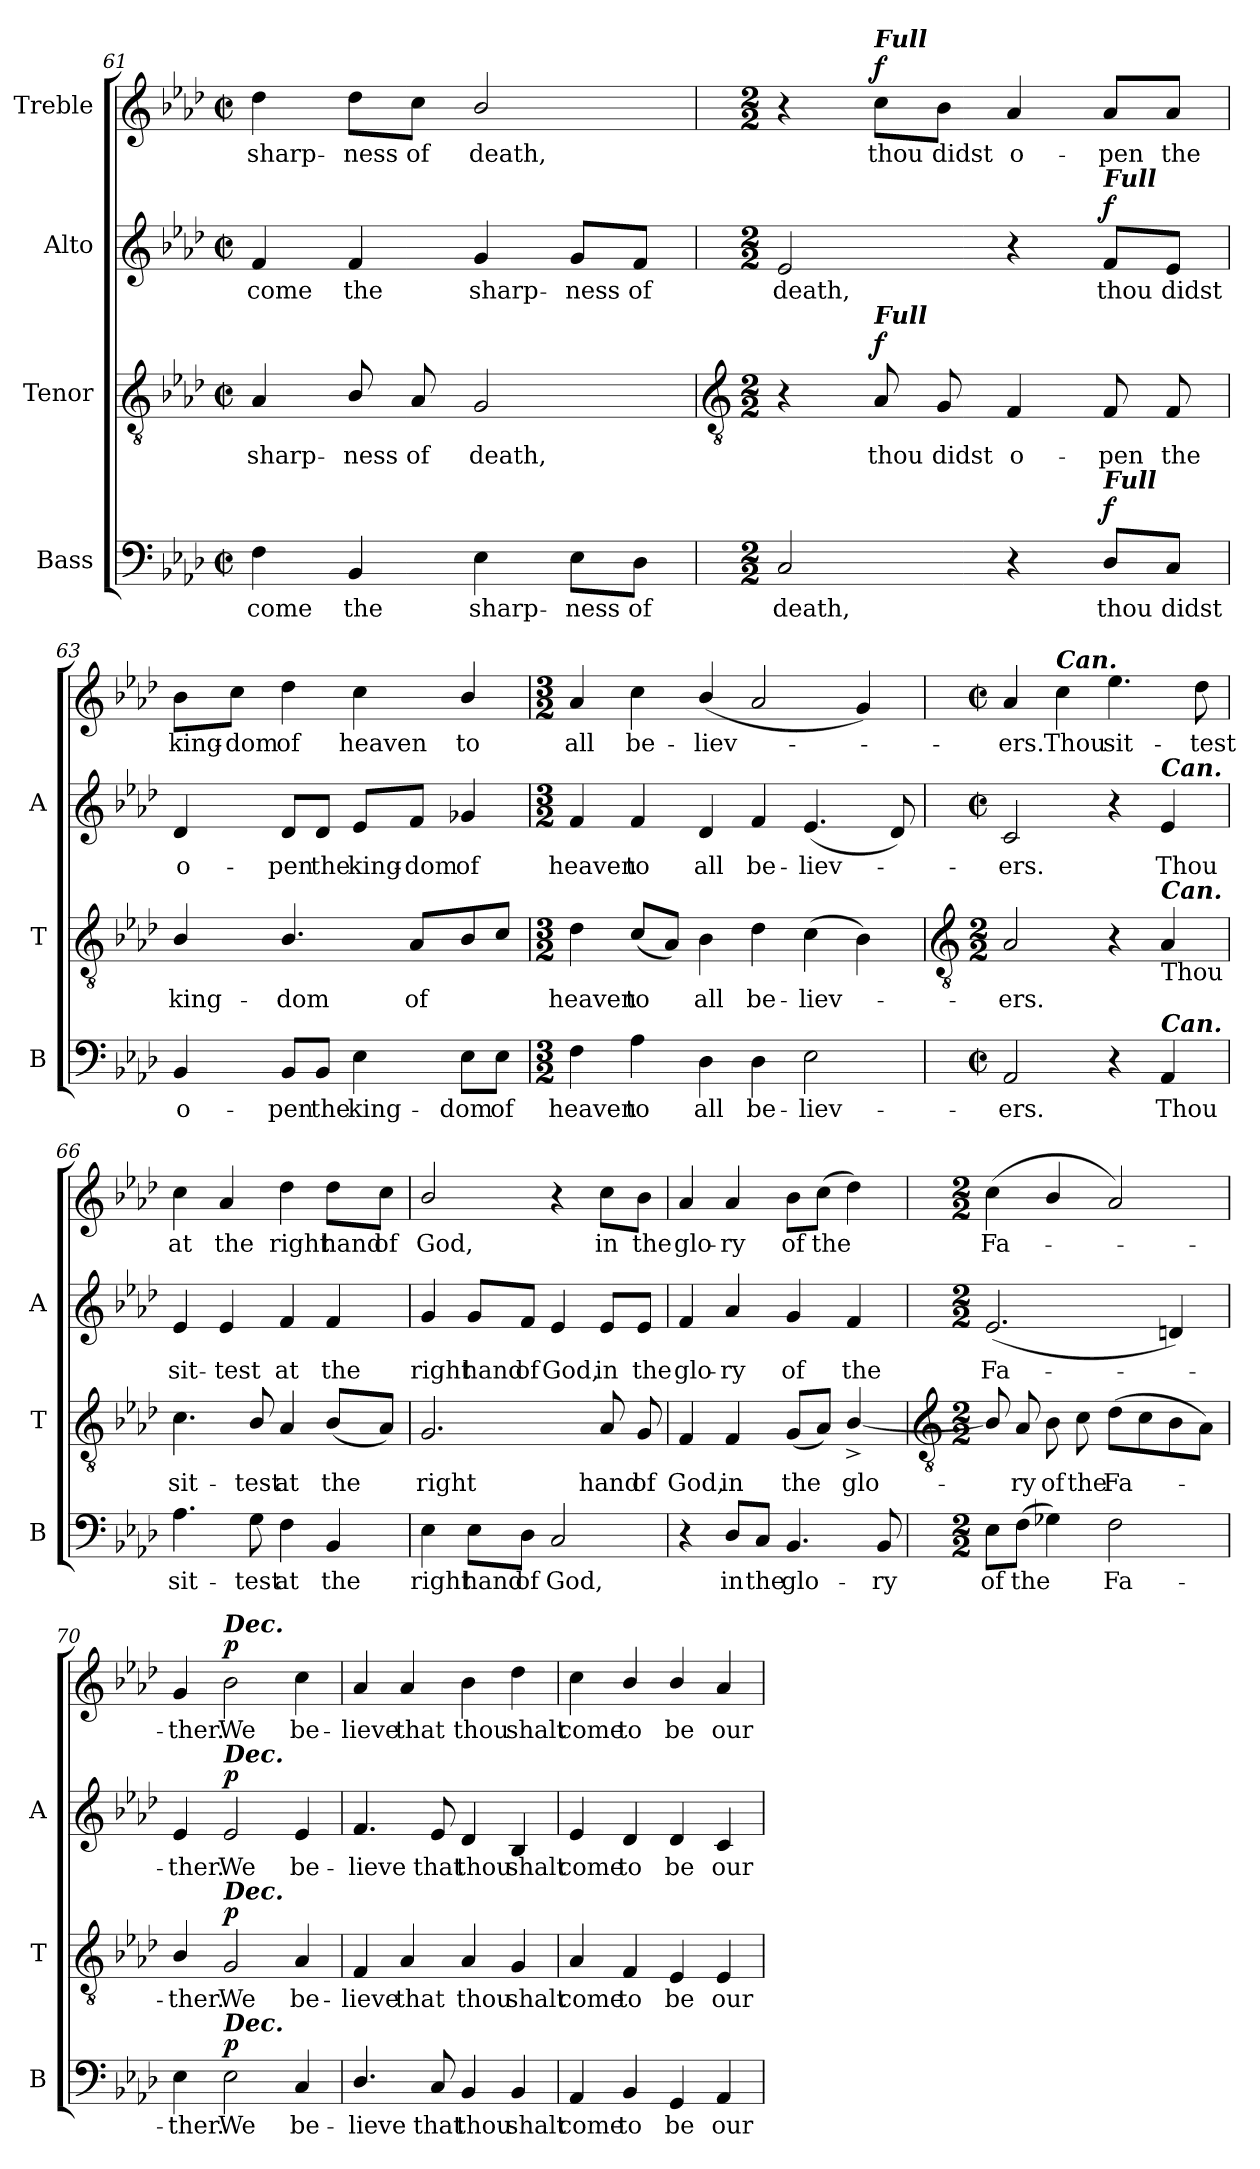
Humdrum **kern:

**kern	**text	**dynam	**kern	**text	**dynam	**kern	**text	**dynam	**kern	**text	**dynam
*part4	*part4	*part4	*part3	*part3	*part3	*part2	*part2	*part2	*part1	*part1	*part1
*staff4	*staff4	*staff4	*staff3	*staff3	*staff3	*staff2	*staff2	*staff2	*staff1	*staff1	*staff1
*I"Bass	*	*	*I"Tenor	*	*	*I"Alto	*	*	*I"Treble	*	*
*I'B	*	*	*I'T	*	*	*I'A	*	*	*	*	*
*clefF4	*	*	*clefGv2	*	*	*clefG2	*	*	*clefG2	*	*
*k[b-e-a-d-]	*	*	*k[b-e-a-d-]	*	*	*k[b-e-a-d-]	*	*	*k[b-e-a-d-]	*	*
*A-:	*	*	*A-:	*	*	*A-:	*	*	*A-:	*	*
*M2/2	*	*	*M2/2	*	*	*M2/2	*	*	*M2/2	*	*
*met(c|)	*	*	*met(c|)	*	*	*met(c|)	*	*	*met(c|)	*	*
=61	=61	=61	=61	=61	=61	=61	=61	=61	=61	=61	=61
!	!LO:LY:b	!	!	!LO:LY:b	!	!	!LO:LY:b	!	!	!LO:LY:b	!
4F	-come	.	4A-	sharp-	.	4f	-come	.	4dd-	sharp-	.
!	!LO:LY:b	!	!	!LO:LY:b	!	!	!LO:LY:b	!	!	!LO:LY:b	!
4BB-	the	.	8B-/	-ness	.	4f	the	.	8dd-\L	-ness	.
!	!	!	!	!LO:LY:b	!	!	!	!	!	!LO:LY:b	!
.	.	.	8A-	of	.	.	.	.	8cc\J	of	.
!	!LO:LY:b	!	!	!LO:LY:b	!	!	!LO:LY:b	!	!	!LO:LY:b	!
4E-	sharp-	.	2G	death,	.	4g	sharp-	.	2b-/	death,	.
!	!LO:LY:b	!	!	!	!	!	!LO:LY:b	!	!	!	!
8E-\L	-ness	.	.	.	.	8g/L	-ness	.	.	.	.
!	!LO:LY:b	!	!	!	!	!	!LO:LY:b	!	!	!	!
8D-\J	of	.	.	.	.	8f/J	of	.	.	.	.
!!LO:LB:g=z
=62	=62	=62	=62	=62	=62	=62	=62	=62	=62	=62	=62
*	*	*	*clefGv2	*	*	*	*	*	*	*	*
*M2/2	*	*	*M2/2	*	*	*M2/2	*	*	*M2/2	*	*
!	!LO:LY:b	!	!	!	!	!	!LO:LY:b	!	!	!	!
2C	death,	.	4r	.	.	2e-	death,	.	4r	.	.
!	!	!	!	!	!	!	!	!	!LO:TX:a:Bi:t=Full	!	!
!	!	!	!LO:TX:a:Bi:t=Full	!	!	!	!	!	!	!	!
!	!	!	!	!LO:LY:b	!LO:DY:b	!	!	!	!	!LO:LY:b	!LO:DY:b
.	.	.	8A-	thou	f	.	.	.	8cc\L	thou	f
!	!	!	!	!LO:LY:b	!	!	!	!	!	!LO:LY:b	!
.	.	.	8G	didst	.	.	.	.	8b-\J	didst	.
!	!	!	!	!LO:LY:b	!	!	!	!	!	!LO:LY:b	!
4r	.	.	4F	o-	.	4r	.	.	4a-	o-	.
!	!	!	!	!	!	!LO:TX:a:Bi:t=Full	!	!	!	!	!
!LO:TX:a:Bi:t=Full	!	!	!	!	!	!	!	!	!	!	!
!	!LO:LY:b	!LO:DY:b	!	!LO:LY:b	!	!	!LO:LY:b	!LO:DY:b	!	!LO:LY:b	!
8D-/L	thou	f	8F	-pen	.	8f/L	thou	f	8a-/L	-pen	.
!	!LO:LY:b	!	!	!LO:LY:b	!	!	!LO:LY:b	!	!	!LO:LY:b	!
8C/J	didst	.	8F	the	.	8e-/J	didst	.	8a-/J	the	.
=63	=63	=63	=63	=63	=63	=63	=63	=63	=63	=63	=63
!	!LO:LY:b	!	!	!LO:LY:b	!	!	!LO:LY:b	!	!	!LO:LY:b	!
4BB-	o-	.	4B-/	king-	.	4d-	o-	.	8b-\L	king-	.
!	!	!	!	!	!	!	!	!	!	!LO:LY:b	!
.	.	.	.	.	.	.	.	.	8cc\J	-dom	.
!	!LO:LY:b	!	!	!LO:LY:b	!	!	!LO:LY:b	!	!	!LO:LY:b	!
8BB-/L	-pen	.	4.B-/	-dom	.	8d-/L	-pen	.	4dd-	of	.
!	!LO:LY:b	!	!	!	!	!	!LO:LY:b	!	!	!	!
8BB-/J	the	.	.	.	.	8d-/J	the	.	.	.	.
!	!LO:LY:b	!	!	!	!	!	!LO:LY:b	!	!	!LO:LY:b	!
4E-	king-	.	.	.	.	8e-/L	king-	.	4cc	heaven	.
!	!	!	!	!LO:LY:b	!	!	!LO:LY:b	!	!	!	!
.	.	.	8A-/L	of	.	8f/J	-dom	.	.	.	.
!	!LO:LY:b	!	!	!	!	!	!LO:LY:b	!	!	!LO:LY:b	!
8E-\L	-dom	.	8B-/	.	.	4g-X	of	.	4b-/	to	.
!	!LO:LY:b	!	!	!	!	!	!	!	!	!	!
8E-\J	of	.	8c/J	.	.	.	.	.	.	.	.
=64	=64	=64	=64	=64	=64	=64	=64	=64	=64	=64	=64
*M3/2	*	*	*M3/2	*	*	*M3/2	*	*	*M3/2	*	*
!	!LO:LY:b	!	!	!LO:LY:b	!	!	!LO:LY:b	!	!	!LO:LY:b	!
4F	heaven	.	4d-	heaven	.	4f	heaven	.	4a-	all	.
!	!LO:LY:b	!	!	!LO:LY:b	!	!	!LO:LY:b	!	!	!LO:LY:b	!
4A-	to	.	(<8c/L	to	.	4f	to	.	4cc	be-	.
.	.	.	8A-/J)	.	.	.	.	.	.	.	.
!	!LO:LY:b	!	!	!LO:LY:b	!	!	!LO:LY:b	!	!	!LO:LY:b	!
4D-	all	.	4B-	all	.	4d-	all	.	(<4b-/	-liev-	.
!	!LO:LY:b	!	!	!LO:LY:b	!	!	!LO:LY:b	!	!	!	!
4D-	be-	.	4d-	be-	.	4f	be-	.	2a-	.	.
!	!LO:LY:b	!	!	!LO:LY:b	!	!	!LO:LY:b	!	!	!	!
2E-	-liev-	.	(>4c	-liev-	.	(<4.e-	-liev-	.	.	.	.
.	.	.	4B-)	.	.	.	.	.	4g)	.	.
.	.	.	.	.	.	8d-)	.	.	.	.	.
!!LO:LB:g=z
=65	=65	=65	=65	=65	=65	=65	=65	=65	=65	=65	=65
*	*	*	*clefGv2	*	*	*	*	*	*	*	*
*M2/2	*	*	*M2/2	*	*	*M2/2	*	*	*M2/2	*	*
*met(c|)	*	*	*	*	*	*met(c|)	*	*	*met(c|)	*	*
!	!LO:LY:b	!	!	!LO:LY:b	!	!	!LO:LY:b	!	!	!LO:LY:b	!
2AA-	-ers.	.	2A-	ers.	.	2c	ers.	.	4a-	ers.	.
!	!	!	!	!	!	!	!	!	!LO:TX:a:Bi:t=Can.	!	!
!	!	!	!	!	!	!	!	!	!	!LO:LY:b	!
.	.	.	.	.	.	.	.	.	4cc	Thou	.
!	!	!	!	!	!	!	!	!	!	!LO:LY:b	!
4r	.	.	4r	.	.	4r	.	.	4.ee-	sit-	.
!	!	!	!	!	!	!LO:TX:a:Bi:t=Can.	!	!	!	!	!
!	!	!	!LO:TX:a:Bi:t=Can.	!	!	!	!	!	!	!	!
!	!	!	!LO:TX:b:t=Thou	!	!	!	!	!	!	!	!
!LO:TX:a:Bi:t=Can.	!	!	!	!	!	!	!	!	!	!	!
!	!LO:LY:b	!	!	!	!	!	!LO:LY:b	!	!	!	!
4AA-	Thou	.	4A-	.	.	4e-	Thou	.	.	.	.
!	!	!	!	!	!	!	!	!	!	!LO:LY:b	!
.	.	.	.	.	.	.	.	.	8dd-	-test	.
=66	=66	=66	=66	=66	=66	=66	=66	=66	=66	=66	=66
!	!LO:LY:b	!	!	!LO:LY:b	!	!	!LO:LY:b	!	!	!LO:LY:b	!
4.A-	sit-	.	4.c	sit-	.	4e-	sit-	.	4cc	at	.
!	!	!	!	!	!	!	!LO:LY:b	!	!	!LO:LY:b	!
.	.	.	.	.	.	4e-	-test	.	4a-	the	.
!	!LO:LY:b	!	!	!LO:LY:b	!	!	!	!	!	!	!
8G	-test	.	8B-/	-test	.	.	.	.	.	.	.
!	!LO:LY:b	!	!	!LO:LY:b	!	!	!LO:LY:b	!	!	!LO:LY:b	!
4F	at	.	4A-	at	.	4f	at	.	4dd-	right	.
!	!LO:LY:b	!	!	!LO:LY:b	!	!	!LO:LY:b	!	!	!LO:LY:b	!
4BB-	the	.	(<8B-L	the	.	4f	the	.	8dd-\L	hand	.
!	!	!	!	!	!	!	!	!	!	!LO:LY:b	!
.	.	.	8A-J)	.	.	.	.	.	8cc\J	of	.
=67	=67	=67	=67	=67	=67	=67	=67	=67	=67	=67	=67
!	!LO:LY:b	!	!	!LO:LY:b	!	!	!LO:LY:b	!	!	!LO:LY:b	!
4E-	right	.	2.G	right	.	4g	right	.	2b-/	God,	.
!	!LO:LY:b	!	!	!	!	!	!LO:LY:b	!	!	!	!
8E-\L	hand	.	.	.	.	8g/L	hand	.	.	.	.
!	!LO:LY:b	!	!	!	!	!	!LO:LY:b	!	!	!	!
8D-\J	of	.	.	.	.	8f/J	of	.	.	.	.
!	!LO:LY:b	!	!	!	!	!	!LO:LY:b	!	!	!	!
2C	God,	.	.	.	.	4e-	God,	.	4r	.	.
!	!	!	!	!LO:LY:b	!	!	!LO:LY:b	!	!	!LO:LY:b	!
.	.	.	8A-	hand	.	8e-/L	in	.	8cc\L	in	.
!	!	!	!	!LO:LY:b	!	!	!LO:LY:b	!	!	!LO:LY:b	!
.	.	.	8G	of	.	8e-/J	the	.	8b-\J	the	.
=68	=68	=68	=68	=68	=68	=68	=68	=68	=68	=68	=68
!	!	!	!	!LO:LY:b	!	!	!LO:LY:b	!	!	!LO:LY:b	!
4r	.	.	4F	God,	.	4f	glo-	.	4a-	glo-	.
!	!LO:LY:b	!	!	!LO:LY:b	!	!	!LO:LY:b	!	!	!LO:LY:b	!
8D-/L	in	.	4F	in	.	4a-	-ry	.	4a-	-ry	.
!	!LO:LY:b	!	!	!	!	!	!	!	!	!	!
8C/J	the	.	.	.	.	.	.	.	.	.	.
!	!LO:LY:b	!	!	!LO:LY:b	!	!	!LO:LY:b	!	!	!LO:LY:b	!
4.BB-	glo-	.	(<8GL	the	.	4g	of	.	8b-\L	of	.
!	!	!	!	!	!	!	!	!	!	!LO:LY:b	!
.	.	.	8A-J)	.	.	.	.	.	(>8cc\J	the	.
!	!	!	!	!LO:LY:b	!	!	!LO:LY:b	!	!	!	!
.	.	.	[4B-^/	glo-	.	4f	the	.	4dd-)	.	.
!	!LO:LY:b	!	!	!	!	!	!	!	!	!	!
8BB-	-ry	.	.	.	.	.	.	.	.	.	.
!!LO:LB:g=z
=69	=69	=69	=69	=69	=69	=69	=69	=69	=69	=69	=69
*	*	*	*clefGv2	*	*	*	*	*	*	*	*
*M2/2	*	*	*M2/2	*	*	*M2/2	*	*	*M2/2	*	*
!	!LO:LY:b	!	!	!	!	!	!LO:LY:b	!	!	!LO:LY:b	!
8E-\L	of	.	8B-/]	.	.	(<2.e-	Fa-	.	(<4cc	Fa-	.
!	!LO:LY:b	!	!	!LO:LY:b	!	!	!	!	!	!	!
(>8F\J	the	.	8A-	ry	.	.	.	.	.	.	.
!	!	!	!	!LO:LY:b	!	!	!	!	!	!	!
4G-X)	.	.	8B-	of	.	.	.	.	4b-/	.	.
!	!	!	!	!LO:LY:b	!	!	!	!	!	!	!
.	.	.	8c	the	.	.	.	.	.	.	.
!	!LO:LY:b	!	!	!LO:LY:b	!	!	!	!	!	!	!
2F	Fa-	.	(>8d-L	Fa-	.	.	.	.	2a-)	.	.
.	.	.	8c	.	.	.	.	.	.	.	.
.	.	.	8B-	.	.	4dn)	.	.	.	.	.
.	.	.	8A-J)	.	.	.	.	.	.	.	.
=70	=70	=70	=70	=70	=70	=70	=70	=70	=70	=70	=70
!	!LO:LY:b	!	!	!LO:LY:b	!	!	!LO:LY:b	!	!	!LO:LY:b	!
4E-	-ther.	.	4B-/	ther.	.	4e-	ther.	.	4g	ther.	.
!	!	!	!	!	!	!	!	!	!LO:TX:a:Bi:t=Dec.	!	!
!	!	!	!	!	!	!LO:TX:a:Bi:t=Dec.	!	!	!	!	!
!	!	!	!LO:TX:a:Bi:t=Dec.	!	!	!	!	!	!	!	!
!LO:TX:a:Bi:t=Dec.	!	!	!	!	!	!	!	!	!	!	!
!	!LO:LY:b	!LO:DY:b	!	!LO:LY:b	!LO:DY:b	!	!LO:LY:b	!LO:DY:b	!	!LO:LY:b	!LO:DY:b
2E-	We	p	2G	We	p	2e-	We	p	2b-	We	p
!	!LO:LY:b	!	!	!LO:LY:b	!	!	!LO:LY:b	!	!	!LO:LY:b	!
4C	be-	.	4A-	be-	.	4e-	be-	.	4cc	be-	.
=71	=71	=71	=71	=71	=71	=71	=71	=71	=71	=71	=71
!	!LO:LY:b	!	!	!LO:LY:b	!	!	!LO:LY:b	!	!	!LO:LY:b	!
4.D-/	-lieve	.	4F	-lieve	.	4.f	-lieve	.	4a-	-lieve	.
!	!	!	!	!LO:LY:b	!	!	!	!	!	!LO:LY:b	!
.	.	.	4A-	that	.	.	.	.	4a-	that	.
!	!LO:LY:b	!	!	!	!	!	!LO:LY:b	!	!	!	!
8C	that	.	.	.	.	8e-	that	.	.	.	.
!	!LO:LY:b	!	!	!LO:LY:b	!	!	!LO:LY:b	!	!	!LO:LY:b	!
4BB-	thou	.	4A-	thou	.	4d-	thou	.	4b-	thou	.
!	!LO:LY:b	!	!	!LO:LY:b	!	!	!LO:LY:b	!	!	!LO:LY:b	!
4BB-	shalt	.	4G	shalt	.	4B-	shalt	.	4dd-	shalt	.
=72	=72	=72	=72	=72	=72	=72	=72	=72	=72	=72	=72
!	!LO:LY:b	!	!	!LO:LY:b	!	!	!LO:LY:b	!	!	!LO:LY:b	!
4AA-	come	.	4A-	come	.	4e-	come	.	4cc	come	.
!	!LO:LY:b	!	!	!LO:LY:b	!	!	!LO:LY:b	!	!	!LO:LY:b	!
4BB-	to	.	4F	to	.	4d-	to	.	4b-/	to	.
!	!LO:LY:b	!	!	!LO:LY:b	!	!	!LO:LY:b	!	!	!LO:LY:b	!
4GG	be	.	4E-	be	.	4d-	be	.	4b-/	be	.
!	!LO:LY:b	!	!	!LO:LY:b	!	!	!LO:LY:b	!	!	!LO:LY:b	!
4AA-	our	.	4E-	our	.	4c	our	.	4a-	our	.
=	=	=	=	=	=	=	=	=	=	=	=
*-	*-	*-	*-	*-	*-	*-	*-	*-	*-	*-	*-
